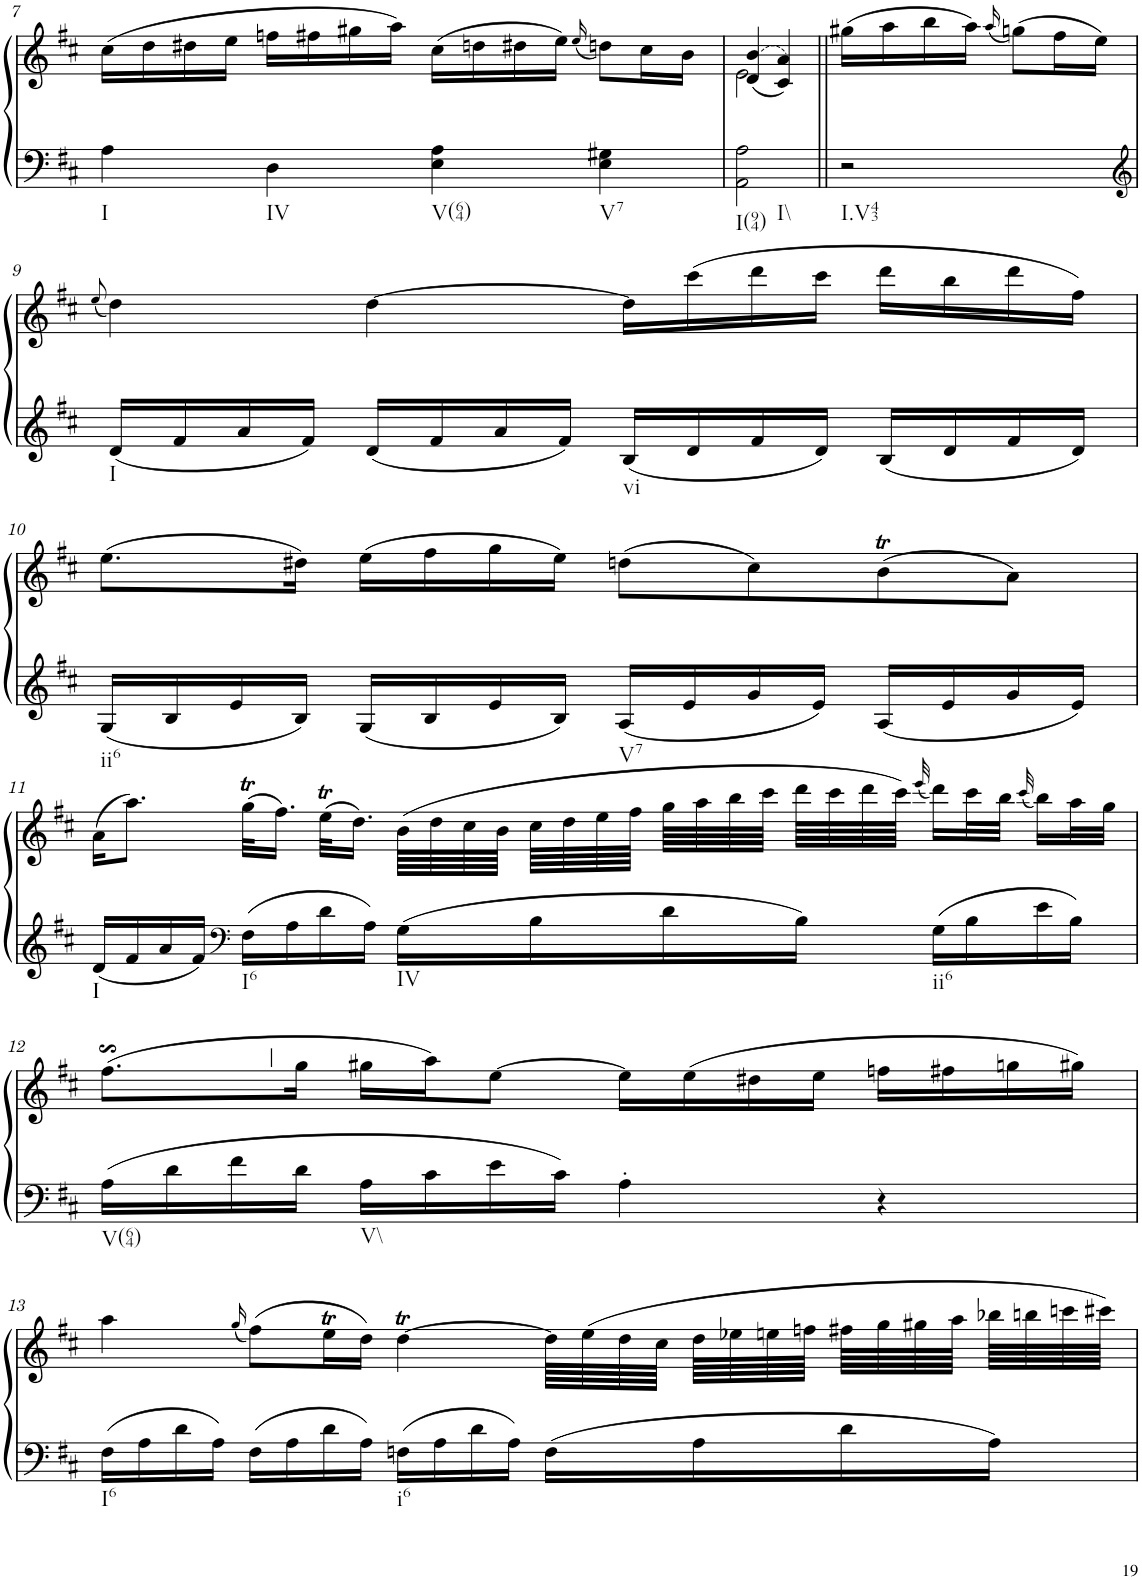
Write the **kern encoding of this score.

**kern	**kern
*part1	*part1
*staff2	*staff1
*I"unbenannt2	*
!!LO:PB:g=z
*clefF4	*clefG2
*k[f#c#]	*k[f#c#]
*M2/2	*M2/2
*met(c|)	*met(c|)
=7	=7
!LO:TX:b:t=I	!
4A\	(16cc#\LL
.	16dd\
.	16dd#X\
.	16ee\JJ
!LO:TX:b:t=IV	!
4D\	16ffn\LL
.	16ff#X\
.	16gg#X\
.	16aa\JJ)
!LO:TX:b:t=V(64)	!
4E\ 4A\	(16cc#\LL
.	16ddn\
.	16dd#X\
.	16ee\JJ)
.	(16qee/
!LO:TX:b:t=V7	!
4E\ 4G#X\	8ddn\L)
.	16cc#\L
.	16b\JJ
=8	=8
*	*^
!LO:TX:b:t=I(94)	!	!
!LO:TX:b:t=I\\	!	!
2AA\ 2A\	((<4d/ 4b/	2e\
.	4c#/ 4a/))	.
*	*v	*v
=8X1||	=8X1||
!LO:TX:b:t=I.V43	!
2r	(16gg#X\LL
.	16aa\
.	16bb\
.	16aa\JJ)
.	(16qaa/
.	(8ggn\L)
.	16ff#\L
.	16ee\JJ)
!!LO:LB:g=z
=9	=9
*clefG2	*
.	(8qee/
!LO:TX:b:t=I	!
16d/LL	4dd\)
16f#/	.
16a/	.
16f#/JJ	.
16d/LL	[4dd\
16f#/	.
16a/	.
16f#/JJ	.
!LO:TX:b:t=vi	!
16B/LL	16dd\LL]
16d/	(16ccc#\
16f#/	16ddd\
16d/JJ	16ccc#\JJ
16B/LL	16ddd\LL
16d/	16bb\
16f#/	16ddd\
16d/JJ	16ff#\JJ)
!!LO:LB:g=z
=10	=10
!LO:TX:b:t=ii6	!
16G/LL	(8.ee\L
16B/	.
16e/	.
16B/JJ	16dd#X\Jk)
16G/LL	(16ee\LL
16B/	16ff#\
16e/	16gg\
16B/JJ	16ee\JJ)
!LO:TX:b:t=V7	!
16A/LL	(8ddn\L
16e/	.
16g/	8cc#\)
16e/JJ	.
16A/LL	(8bT\
16e/	.
16g/	8a\J)
16e/JJ	.
!!LO:LB:g=z
=11	=11
!LO:TX:b:t=I	!
16d/LL	(16a\KL
16f#/	8.aa\J)
16a/	.
16f#/JJ	.
*clefF4	*
!LO:TX:b:t=I6	!
16F#\LL	(32ggT\KLL
.	16.ff#\JJ)
16A\	.
16d\	(32eeT\KLL
.	16.dd\JJ)
16A\JJ	.
!LO:TX:b:t=IV	!
16G\LL	(64b\LLLL
.	64dd\
.	64cc#\
.	64b\JJJJ
16B\	64cc#\LLLL
.	64dd\
.	64ee\
.	64ff#\JJJJ
16d\	64gg\LLLL
.	64aa\
.	64bb\
.	64ccc#\JJJJ
16B\JJ	64ddd\LLLL
.	64ccc#\
.	64ddd\
.	64ccc#\JJJJ)
.	(32qeee/
!LO:TX:b:t=ii6	!
16G\LL	16ddd\LL)
16B\	32ccc#\L
.	32bb\JJJ
.	(32qccc#/
16e\	16bb\LL)
16B\JJ	32aa\L
.	32gg\JJJ
!!LO:LB:g=z
=12	=12
!LO:TX:b:t=V(64)	!
16A\LL	(8.ff#s$sS\L
16d\	.
16f#\	.
16d\JJ	16gg\Jk
!LO:TX:b:t=V\\	!
16A\LL	16gg#X\LL
16c#\	16aa\J)
16e\	[8ee\J
16c#\JJ	.
4A'\	16ee\LL]
.	(16ee\
.	16dd#X\
.	16ee\JJ
4r	16ffn\LL
.	16ff#X\
.	16ggn\
.	16gg#X\JJ)
!!LO:LB:g=z
=13	=13
!LO:TX:b:t=I6	!
16F#\LL	4aa\
16A\	.
16d\	.
16A\JJ	.
.	(16qgg/
16F#\LL	(8ff#\L)
16A\	.
16d\	16eeT\L
16A\JJ	16dd\JJ)
!LO:TX:b:t=i6	!
16Fn\LL	[4ddT\
16A\	.
16d\	.
16A\JJ	.
16F\LL	64dd\LLLL]
.	(64ee\
.	64dd\
.	64cc#\JJJJ
16A\	64dd\LLLL
.	64ee-X\
.	64een\
.	64ffn\JJJJ
16d\	64ff#X\LLLL
.	64gg\
.	64gg#X\
.	64aa\JJJJ
16A\JJ	64bb-X\LLLL
.	64bbn\
.	64cccn\
.	64ccc#X\JJJJ)
=	=
*-	*-
